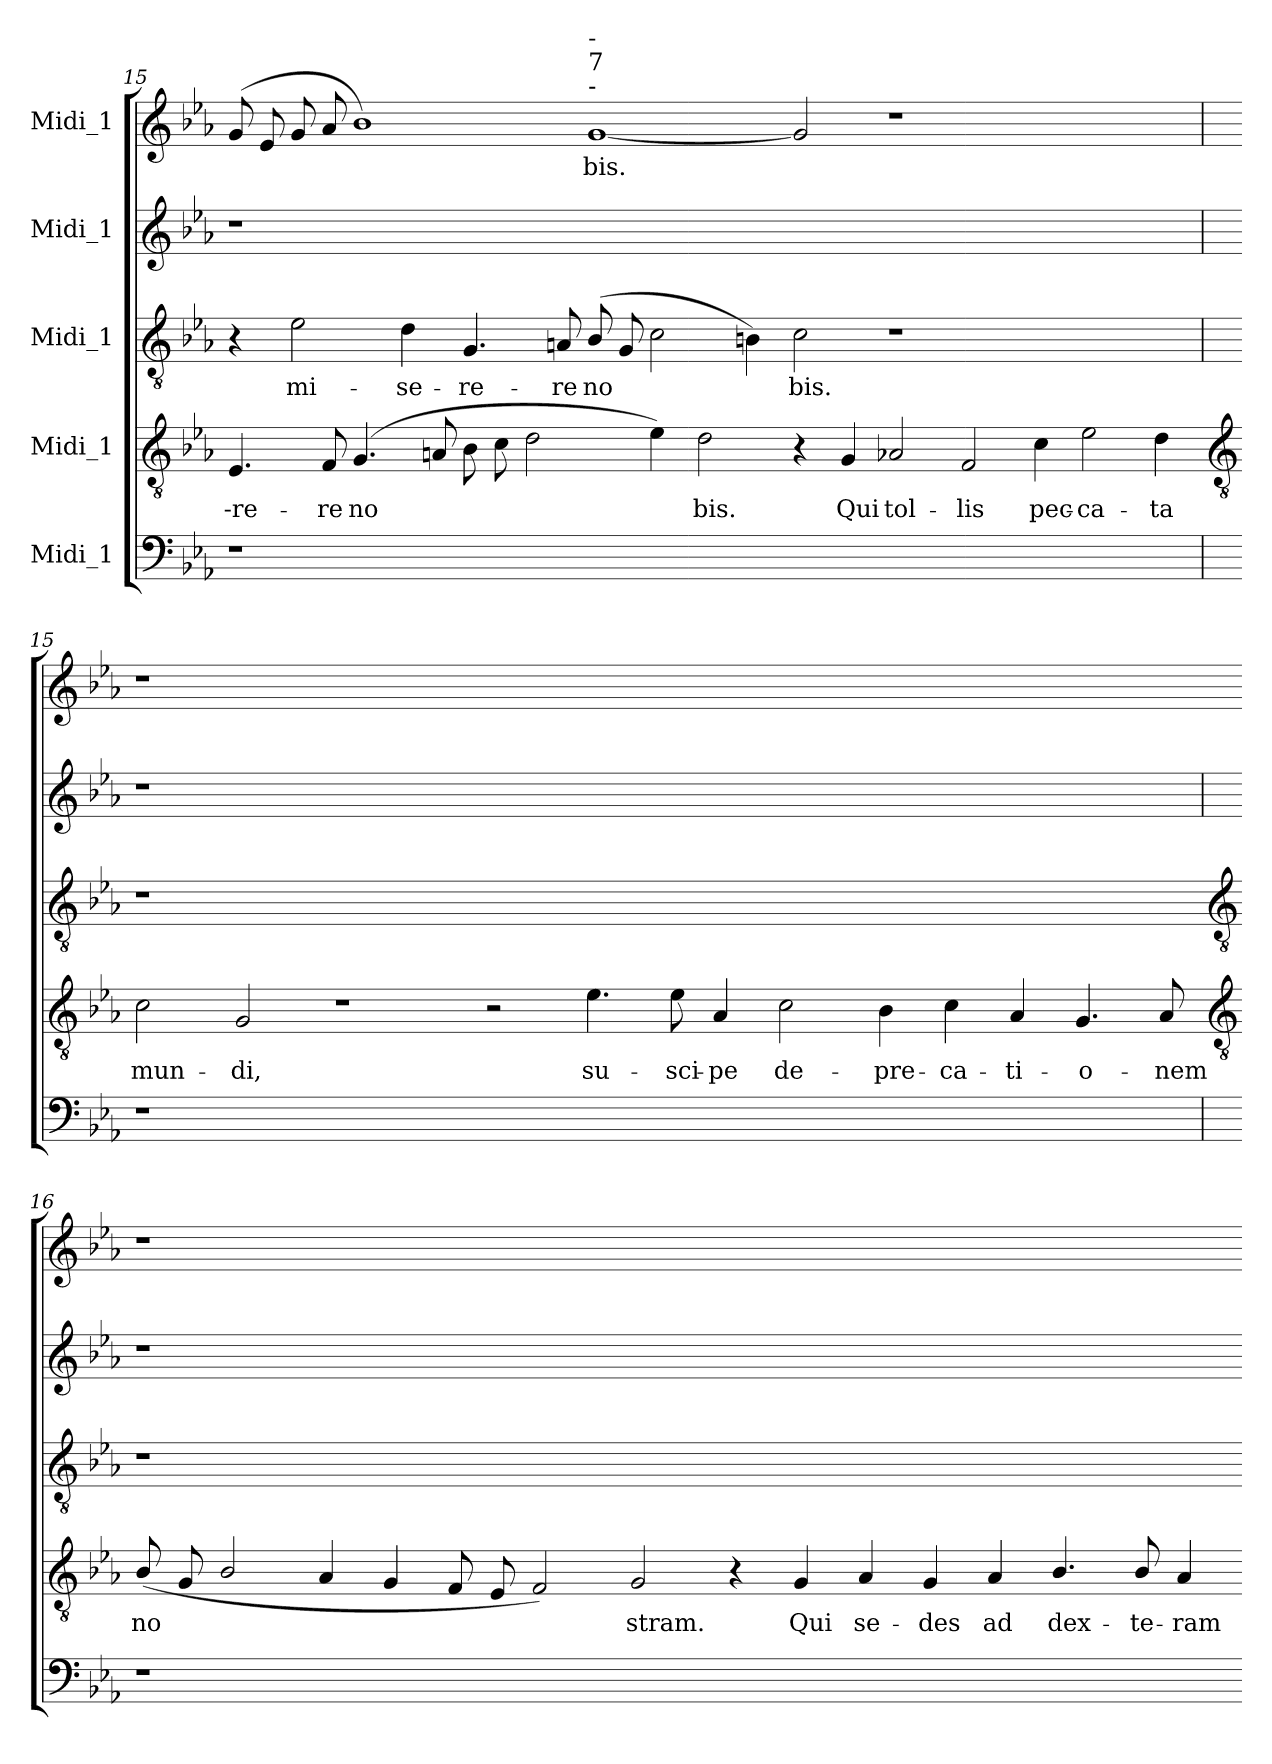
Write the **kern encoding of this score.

**kern	**kern	**text	**kern	**text	**kern	**kern	**text
*part5	*part4	*part4	*part3	*part3	*part2	*part1	*part1
*staff5	*staff4	*staff4	*staff3	*staff3	*staff2	*staff1	*staff1
*I"Midi_1	*I"Midi_1	*	*I"Midi_1	*	*I"Midi_1	*I"Midi_1	*
!!LO:LB:g=z
*clefF4	*clefGv2	*	*clefGv2	*	*clefG2	*clefG2	*
*k[b-e-a-]	*k[b-e-a-]	*	*k[b-e-a-]	*	*k[b-e-a-]	*k[b-e-a-]	*
*E-:	*E-:	*	*E-:	*	*E-:	*E-:	*
=15	=15	=15	=15	=15	=15	=15	=15
!	!	!LO:LY:b	!	!	!	!	!
1r	4.E-	--re-	4r	.	1r	(<8g	.
.	.	.	.	.	.	8e-	.
!	!	!	!	!LO:LY:b	!	!	!
.	.	.	2e-	mi-	.	8g	.
!	!	!LO:LY:b	!	!	!	!	!
.	8F	-re	.	.	.	8a-	.
!	!	!LO:LY:b	!	!	!	!	!
.	(<4.G	no	.	.	.	1b-)	.
!	!	!	!	!LO:LY:b	!	!	!
.	.	.	4d	-se-	.	.	.
.	8An	.	.	.	.	.	.
!	!	!	!	!LO:LY:b	!	!	!
00ryy	8B-	.	4.G	-re-	00ryy	.	.
.	8c	.	.	.	.	.	.
.	2d	.	.	.	.	.	.
!	!	!	!	!LO:LY:b	!	!	!
.	.	.	8An	-re	.	.	.
!	!	!	!	!	!	!LO:TX:a:t=-	!
!	!	!	!	!	!	!LO:TX:a:t=7	!
!	!	!	!	!	!	!LO:TX:a:t=-	!
!	!	!	!	!LO:LY:b	!	!	!LO:LY:b
.	.	.	(<8B-/	no	.	[1g	bis.
.	.	.	8G	.	.	.	.
.	4e-)	.	2c	.	.	.	.
!	!	!LO:LY:b	!	!	!	!	!
.	2d	bis.	.	.	.	.	.
.	.	.	4Bn)	.	.	.	.
!	!	!	!	!LO:LY:b	!	!	!
.	4r	.	2c	bis.	.	2g]	.
!	!	!LO:LY:b	!	!	!	!	!
.	4G	Qui	.	.	.	.	.
!	!	!LO:LY:b	!	!	!	!	!
.	2A-X	tol-	1r	.	.	1r	.
!	!	!LO:LY:b	!	!	!	!	!
.	2F	-lis	.	.	.	.	.
!	!	!LO:LY:b	!	!	!	!	!
.	4c	pec-	1ryy	.	.	1ryy	.
!	!	!LO:LY:b	!	!	!	!	!
.	2e-	-ca-	.	.	.	.	.
!	!	!LO:LY:b	!	!	!	!	!
.	4d	-ta	.	.	.	.	.
!!LO:LB:g=z
=15A	=15A-	=15A	=15A	=15A	=15A	=15A	=15A
*	*clefGv2	*	*	*	*	*	*
!	!	!LO:LY:b	!	!	!	!	!
1r	2c	mun-	1r	.	1r	1r	.
!	!	!LO:LY:b	!	!	!	!	!
.	2G	-di,	.	.	.	.	.
00ryy	1r	.	00ryy	.	00ryy	00ryy	.
.	2r	.	.	.	.	.	.
!	!	!LO:LY:b	!	!	!	!	!
.	4.e-	su-	.	.	.	.	.
!	!	!LO:LY:b	!	!	!	!	!
.	8e-	-sci-	.	.	.	.	.
!	!	!LO:LY:b	!	!	!	!	!
.	4A-	-pe	.	.	.	.	.
!	!	!LO:LY:b	!	!	!	!	!
.	2c	de-	.	.	.	.	.
!	!	!LO:LY:b	!	!	!	!	!
.	4B-	-pre-	.	.	.	.	.
!	!	!LO:LY:b	!	!	!	!	!
.	4c	-ca-	.	.	.	.	.
!	!	!LO:LY:b	!	!	!	!	!
.	4A-	-ti-	.	.	.	.	.
!	!	!LO:LY:b	!	!	!	!	!
.	4.G	-o-	.	.	.	.	.
!	!	!LO:LY:b	!	!	!	!	!
.	8A-	-nem	.	.	.	.	.
!!LO:LB:g=z
=16	=16-	=16-	=16-	=16-	=16	=16-	=16-
*	*clefGv2	*	*clefGv2	*	*	*	*
!	!	!LO:LY:b	!	!	!	!	!
1r	(<8B-/	no	1r	.	1r	1r	.
.	8G/	.	.	.	.	.	.
.	2B-/	.	.	.	.	.	.
.	4A-	.	.	.	.	.	.
2%7ryy	4G	.	2%7ryy	.	2%7ryy	2%7ryy	.
.	8F	.	.	.	.	.	.
.	8E-	.	.	.	.	.	.
.	2F)	.	.	.	.	.	.
!	!	!LO:LY:b	!	!	!	!	!
.	2G	stram.	.	.	.	.	.
.	4r	.	.	.	.	.	.
!	!	!LO:LY:b	!	!	!	!	!
.	4G	Qui	.	.	.	.	.
!	!	!LO:LY:b	!	!	!	!	!
.	4A-	se-	.	.	.	.	.
!	!	!LO:LY:b	!	!	!	!	!
.	4G	-des	.	.	.	.	.
!	!	!LO:LY:b	!	!	!	!	!
.	4A-	ad	.	.	.	.	.
!	!	!LO:LY:b	!	!	!	!	!
.	4.B-/	dex-	.	.	.	.	.
!	!	!LO:LY:b	!	!	!	!	!
.	8B-/	-te-	.	.	.	.	.
!	!	!LO:LY:b	!	!	!	!	!
.	4A-	-ram	.	.	.	.	.
=-	=-	=-	=-	=-	=-	=-	=-
*-	*-	*-	*-	*-	*-	*-	*-
